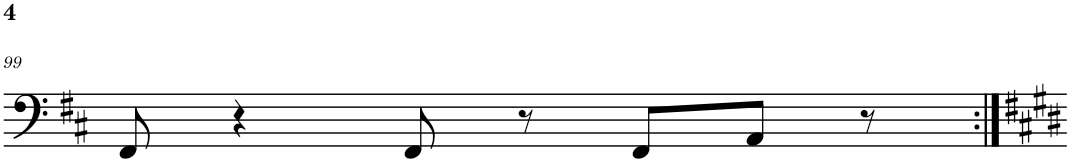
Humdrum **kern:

**kern
*part1
*staff1
*I"Euphonium
*I'Euph.
!!LO:PB:g=z
*clefF4
*k[f#c#]
*M4/4
=99
8FF#/
4r
8FF#/
8r
8FF#/L
8AA/J
8r
=:|!
*-
